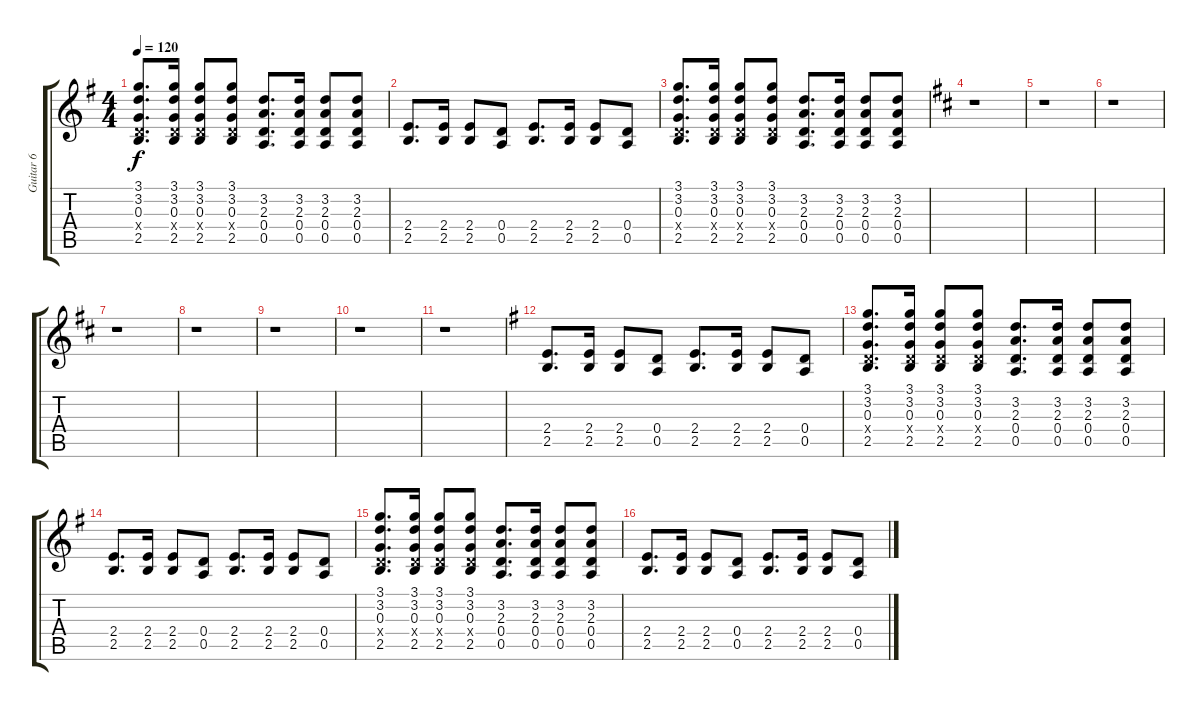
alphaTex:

\track ("Guitar 6" "Guitar 6") {instrument distortionguitar}
\staff {score tabs}
\tuning (E4 B3 G3 D3 A2 D2) {hide}
\ts (4 4)
\tempo 120
\clef g2
\ks g
(3.1 3.2 0.3 0.4{x} 2.5).8{d dy f} (3.1 3.2 0.3 0.4{x} 2.5).16 (3.1 3.2 0.3 0.4{x} 2.5).8 (3.1 3.2 0.3 0.4{x} 2.5).8 (3.2 2.3 0.4 0.5).8{d} (3.2 2.3 0.4 0.5).16 (3.2 2.3 0.4 0.5).8 (3.2 2.3 0.4 0.5).8 |
(2.4 2.5).8{d} (2.4 2.5).16 (2.4 2.5).8 (0.4 0.5).8 (2.4 2.5).8{d} (2.4 2.5).16 (2.4 2.5).8 (0.4 0.5).8 |
(3.1 3.2 0.3 0.4{x} 2.5).8{d} (3.1 3.2 0.3 0.4{x} 2.5).16 (3.1 3.2 0.3 0.4{x} 2.5).8 (3.1 3.2 0.3 0.4{x} 2.5).8 (3.2 2.3 0.4 0.5).8{d} (3.2 2.3 0.4 0.5).16 (3.2 2.3 0.4 0.5).8 (3.2 2.3 0.4 0.5).8 |
\ks d
r.1 |
r.1 |
r.1 |
r.1 |
r.1 |
r.1 |
r.1 |
r.1 |
\ks g
(2.4 2.5).8{d} (2.4 2.5).16 (2.4 2.5).8 (0.4 0.5).8 (2.4 2.5).8{d} (2.4 2.5).16 (2.4 2.5).8 (0.4 0.5).8 |
(3.1 3.2 0.3 0.4{x} 2.5).8{d} (3.1 3.2 0.3 0.4{x} 2.5).16 (3.1 3.2 0.3 0.4{x} 2.5).8 (3.1 3.2 0.3 0.4{x} 2.5).8 (3.2 2.3 0.4 0.5).8{d} (3.2 2.3 0.4 0.5).16 (3.2 2.3 0.4 0.5).8 (3.2 2.3 0.4 0.5).8 |
(2.4 2.5).8{d} (2.4 2.5).16 (2.4 2.5).8 (0.4 0.5).8 (2.4 2.5).8{d} (2.4 2.5).16 (2.4 2.5).8 (0.4 0.5).8 |
(3.1 3.2 0.3 0.4{x} 2.5).8{d} (3.1 3.2 0.3 0.4{x} 2.5).16 (3.1 3.2 0.3 0.4{x} 2.5).8 (3.1 3.2 0.3 0.4{x} 2.5).8 (3.2 2.3 0.4 0.5).8{d} (3.2 2.3 0.4 0.5).16 (3.2 2.3 0.4 0.5).8 (3.2 2.3 0.4 0.5).8 |
(2.4 2.5).8{d} (2.4 2.5).16 (2.4 2.5).8 (0.4 0.5).8 (2.4 2.5).8{d} (2.4 2.5).16 (2.4 2.5).8 (0.4 0.5).8
